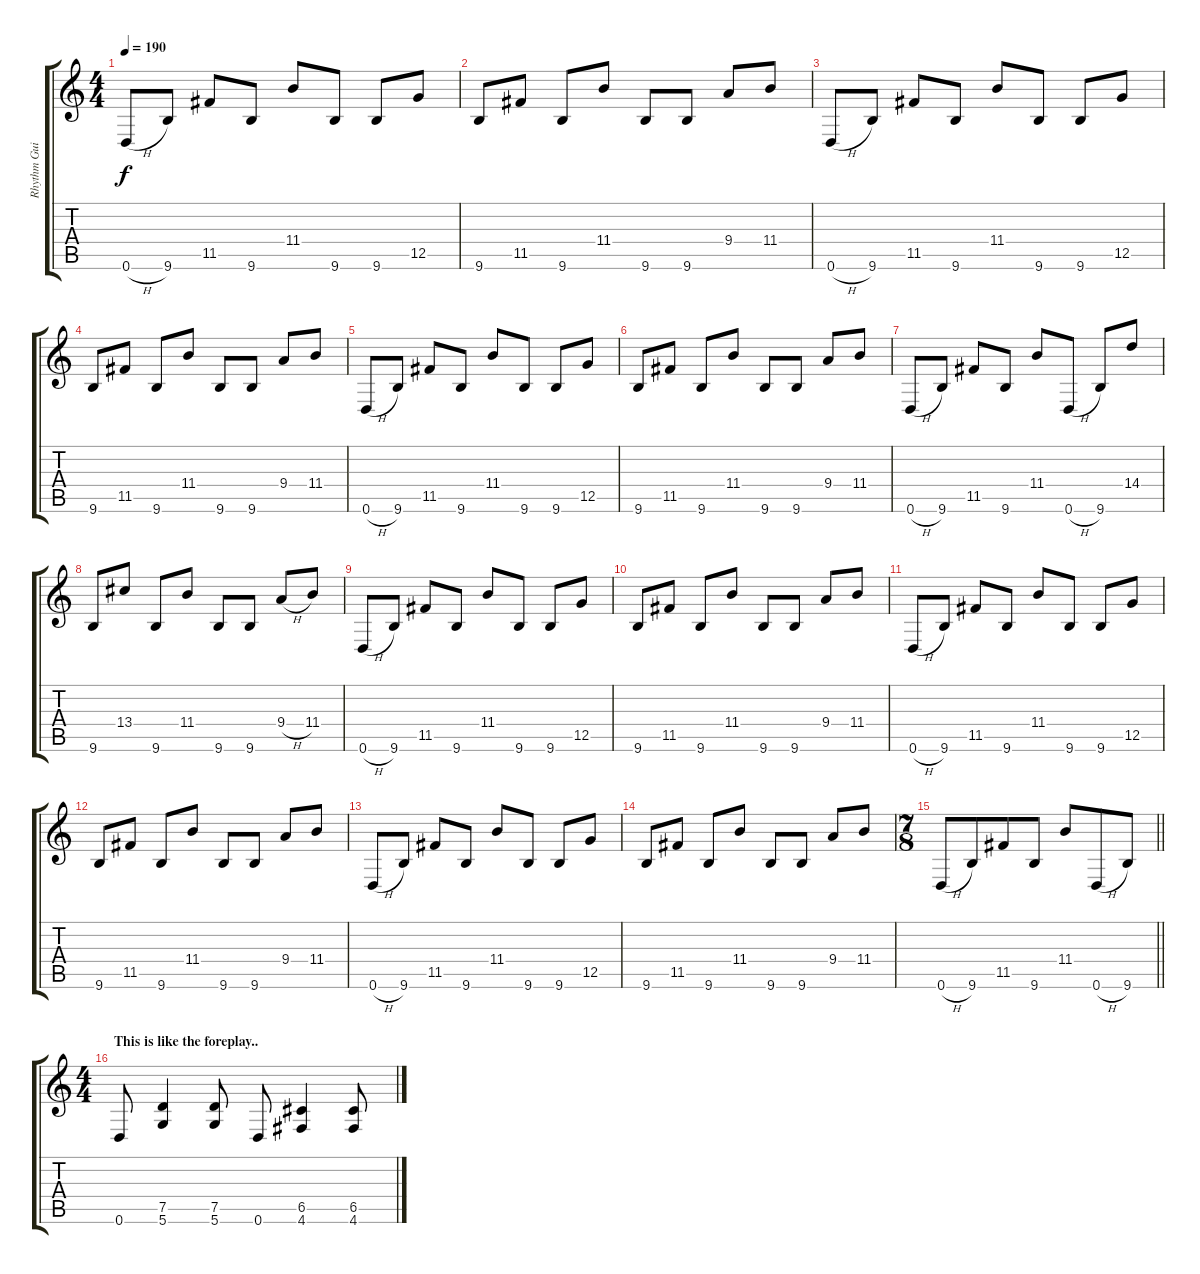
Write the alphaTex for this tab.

\track ("Rhythm Guitar" "Rhythm Gui") {instrument distortionguitar}
\staff {score tabs}
\tuning (D4 A3 F3 C3 G2 D2) {hide}
\ts (4 4)
\tempo 190
\clef g2
\ks c
0.6{h}.8{dy f} 9.6.8 11.5.8 9.6.8 11.4.8 9.6.8 9.6.8 12.5.8 |
9.6.8 11.5.8 9.6.8 11.4.8 9.6.8 9.6.8 9.4.8 11.4.8 |
0.6{h}.8 9.6.8 11.5.8 9.6.8 11.4.8 9.6.8 9.6.8 12.5.8 |
9.6.8 11.5.8 9.6.8 11.4.8 9.6.8 9.6.8 9.4.8 11.4.8 |
0.6{h}.8 9.6.8 11.5.8 9.6.8 11.4.8 9.6.8 9.6.8 12.5.8 |
9.6.8 11.5.8 9.6.8 11.4.8 9.6.8 9.6.8 9.4.8 11.4.8 |
0.6{h}.8 9.6.8 11.5.8 9.6.8 11.4.8 0.6{h}.8 9.6.8 14.4.8 |
9.6.8 13.4.8 9.6.8 11.4.8 9.6.8 9.6.8 9.4{h}.8 11.4.8 |
0.6{h}.8 9.6.8 11.5.8 9.6.8 11.4.8 9.6.8 9.6.8 12.5.8 |
9.6.8 11.5.8 9.6.8 11.4.8 9.6.8 9.6.8 9.4.8 11.4.8 |
0.6{h}.8 9.6.8 11.5.8 9.6.8 11.4.8 9.6.8 9.6.8 12.5.8 |
9.6.8 11.5.8 9.6.8 11.4.8 9.6.8 9.6.8 9.4.8 11.4.8 |
0.6{h}.8 9.6.8 11.5.8 9.6.8 11.4.8 9.6.8 9.6.8 12.5.8 |
9.6.8 11.5.8 9.6.8 11.4.8 9.6.8 9.6.8 9.4.8 11.4.8 |
\ts (7 8)
\barLineRight lightlight
0.6{h}.8 9.6.8 11.5.8 9.6.8 11.4.8 0.6{h}.8 9.6.8 |
\ts (4 4)
\section ("" "This is like the foreplay..")
0.6.8 (7.5 5.6).4 (7.5 5.6).8 0.6.8 (6.5 4.6).4 (6.5 4.6).8
